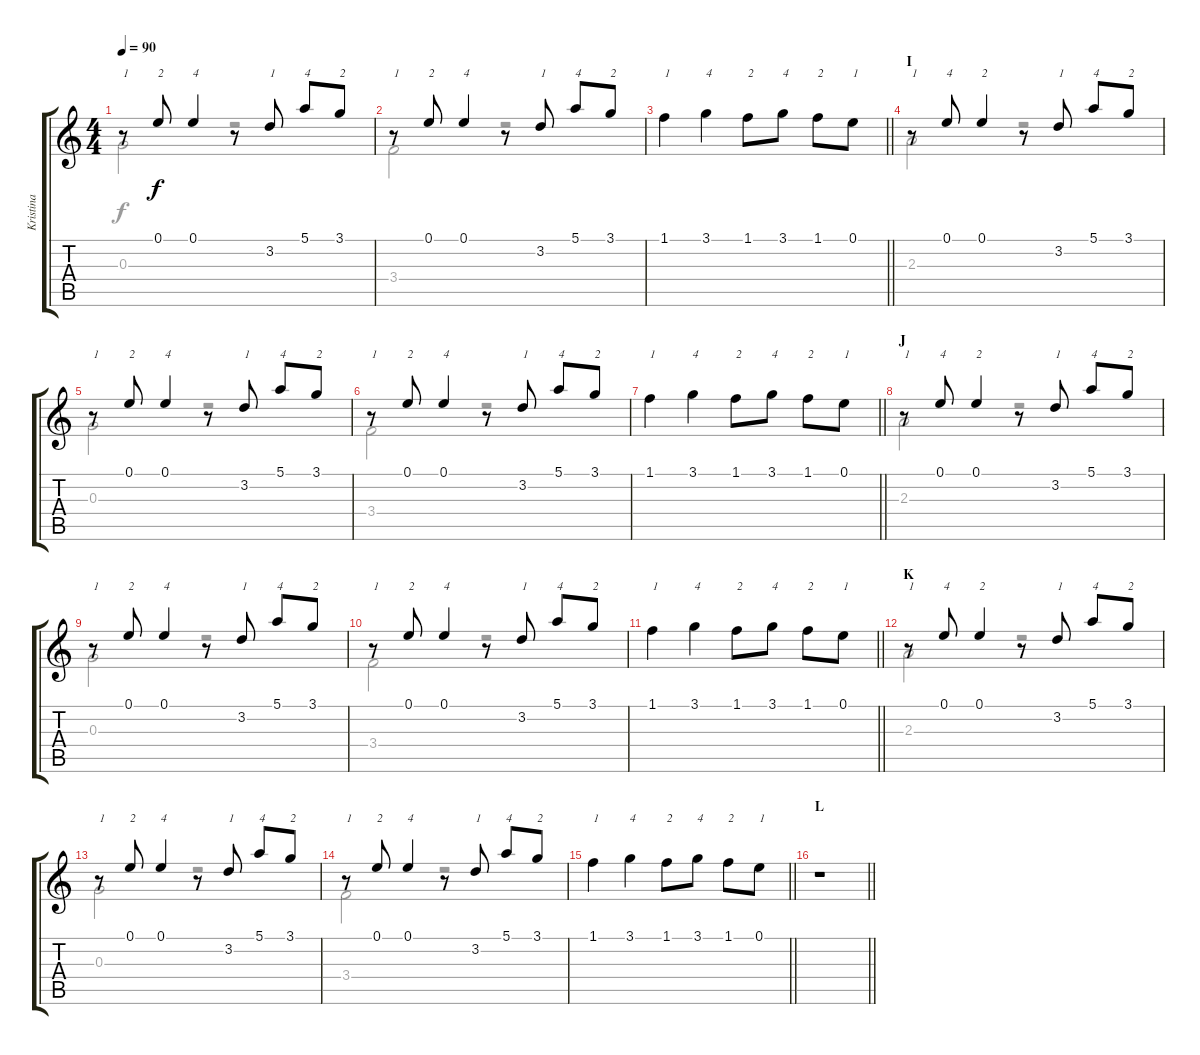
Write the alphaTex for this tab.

\track ("Kristina" "Kristina") {instrument acousticguitarnylon}
\staff {score tabs}
\tuning (E4 B3 G3 D3 A2 E2) {hide}
\voice
\ts (4 4)
\tempo 90
\clef g2
\ks c
r.8{txt "1" dy f} 0.1.8{txt "2"} 0.1.4{txt "4"} r.8 3.2.8{txt "1"} 5.1.8{txt "4"} 3.1.8{txt "2"} |
r.8{txt "1"} 0.1.8{txt "2"} 0.1.4{txt "4"} r.8 3.2.8{txt "1"} 5.1.8{txt "4"} 3.1.8{txt "2"} |
\barLineRight lightlight
1.1.4{txt "1"} 3.1.4{txt "4"} 1.1.8{txt "2"} 3.1.8{txt "4"} 1.1.8{txt "2"} 0.1.8{txt "1"} |
\section ("" "I")
r.8{txt "1"} 0.1.8{txt "4"} 0.1.4{txt "2"} r.8 3.2.8{txt "1"} 5.1.8{txt "4"} 3.1.8{txt "2"} |
r.8{txt "1"} 0.1.8{txt "2"} 0.1.4{txt "4"} r.8 3.2.8{txt "1"} 5.1.8{txt "4"} 3.1.8{txt "2"} |
r.8{txt "1"} 0.1.8{txt "2"} 0.1.4{txt "4"} r.8 3.2.8{txt "1"} 5.1.8{txt "4"} 3.1.8{txt "2"} |
\barLineRight lightlight
1.1.4{txt "1"} 3.1.4{txt "4"} 1.1.8{txt "2"} 3.1.8{txt "4"} 1.1.8{txt "2"} 0.1.8{txt "1"} |
\section ("" "J")
r.8{txt "1"} 0.1.8{txt "4"} 0.1.4{txt "2"} r.8 3.2.8{txt "1"} 5.1.8{txt "4"} 3.1.8{txt "2"} |
r.8{txt "1"} 0.1.8{txt "2"} 0.1.4{txt "4"} r.8 3.2.8{txt "1"} 5.1.8{txt "4"} 3.1.8{txt "2"} |
r.8{txt "1"} 0.1.8{txt "2"} 0.1.4{txt "4"} r.8 3.2.8{txt "1"} 5.1.8{txt "4"} 3.1.8{txt "2"} |
\barLineRight lightlight
1.1.4{txt "1"} 3.1.4{txt "4"} 1.1.8{txt "2"} 3.1.8{txt "4"} 1.1.8{txt "2"} 0.1.8{txt "1"} |
\section ("" "K")
r.8{txt "1"} 0.1.8{txt "4"} 0.1.4{txt "2"} r.8 3.2.8{txt "1"} 5.1.8{txt "4"} 3.1.8{txt "2"} |
r.8{txt "1"} 0.1.8{txt "2"} 0.1.4{txt "4"} r.8 3.2.8{txt "1"} 5.1.8{txt "4"} 3.1.8{txt "2"} |
r.8{txt "1"} 0.1.8{txt "2"} 0.1.4{txt "4"} r.8 3.2.8{txt "1"} 5.1.8{txt "4"} 3.1.8{txt "2"} |
\barLineRight lightlight
1.1.4{txt "1"} 3.1.4{txt "4"} 1.1.8{txt "2"} 3.1.8{txt "4"} 1.1.8{txt "2"} 0.1.8{txt "1"} |
\section ("" "L")
\barLineRight lightlight
r.1
\voice
\clef g2
\ottava regular
\simile none
\ks c
0.3.2{dy f} r.2 |
3.4.2 r.2 |
\barLineRight lightlight
|
2.3.2 r.2 |
0.3.2 r.2 |
3.4.2 r.2 |
\barLineRight lightlight
|
2.3.2 r.2 |
0.3.2 r.2 |
3.4.2 r.2 |
\barLineRight lightlight
|
2.3.2 r.2 |
0.3.2 r.2 |
3.4.2 r.2 |
\barLineRight lightlight
|
\barLineRight lightlight
